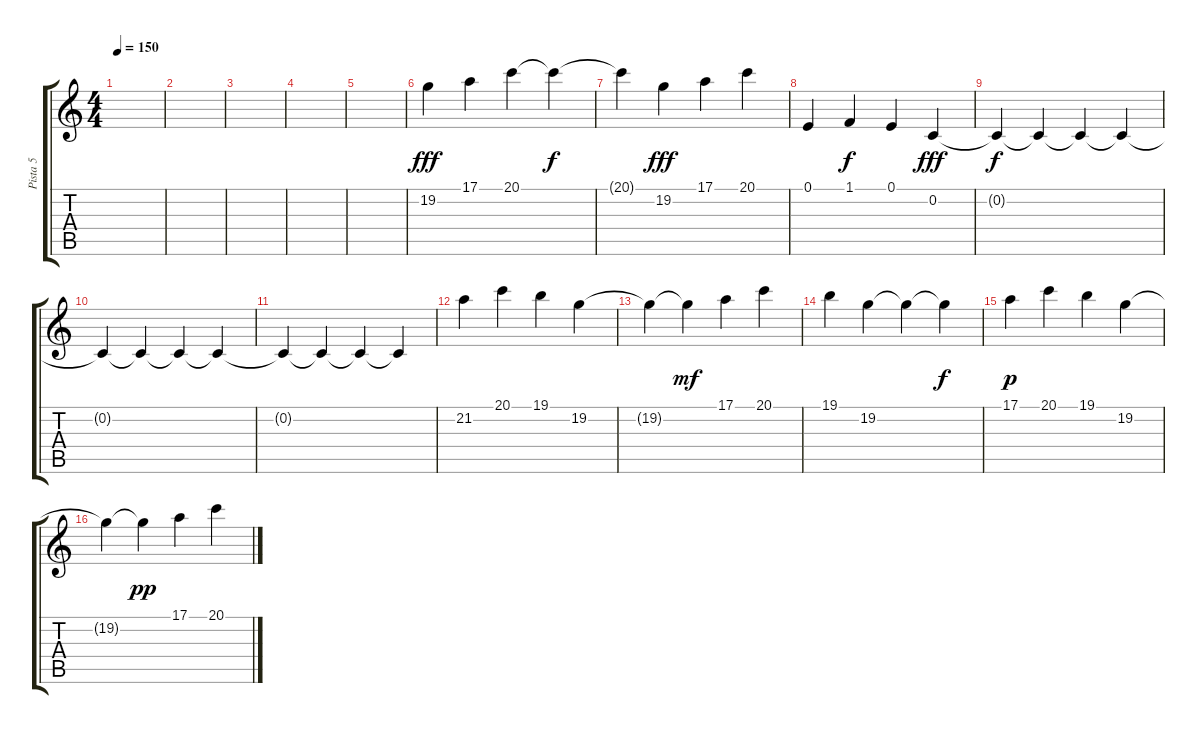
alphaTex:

\track ("Pista 5" "Pista 5") {instrument synthstrings1}
\staff {score tabs}
\tuning (E4 C4 G3 C3 G2 C2) {hide}
\ts (4 4)
\tempo 150
\clef g2
\ks c
|
|
|
|
|
19.2.4{dy fff volume 10} 17.1.4 20.1.4 20.1{t}.4{dy f} |
20.1{t}.4 19.2.4{dy fff} 17.1.4 20.1.4 |
0.1.4 1.1.4{dy f} 0.1.4 0.2.4{dy fff} |
0.2{t}.4{dy f} 0.2{t}.4 0.2{t}.4 0.2{t}.4 |
0.2{t}.4 0.2{t}.4 0.2{t}.4 0.2{t}.4 |
0.2{t}.4 0.2{t}.4 0.2{t}.4 0.2{t}.4 |
21.2.4{volume 16 instrument synthstrings1} 20.1.4 19.1.4 19.2.4 |
19.2{t}.4 19.2{t}.4{dy mf} 17.1.4 20.1.4 |
19.1.4 19.2.4 19.2{t}.4 19.2{t}.4{dy f} |
17.1.4{dy p volume 16 instrument synthstrings1} 20.1.4 19.1.4 19.2.4 |
19.2{t}.4 19.2{t}.4{dy pp} 17.1.4 20.1.4
